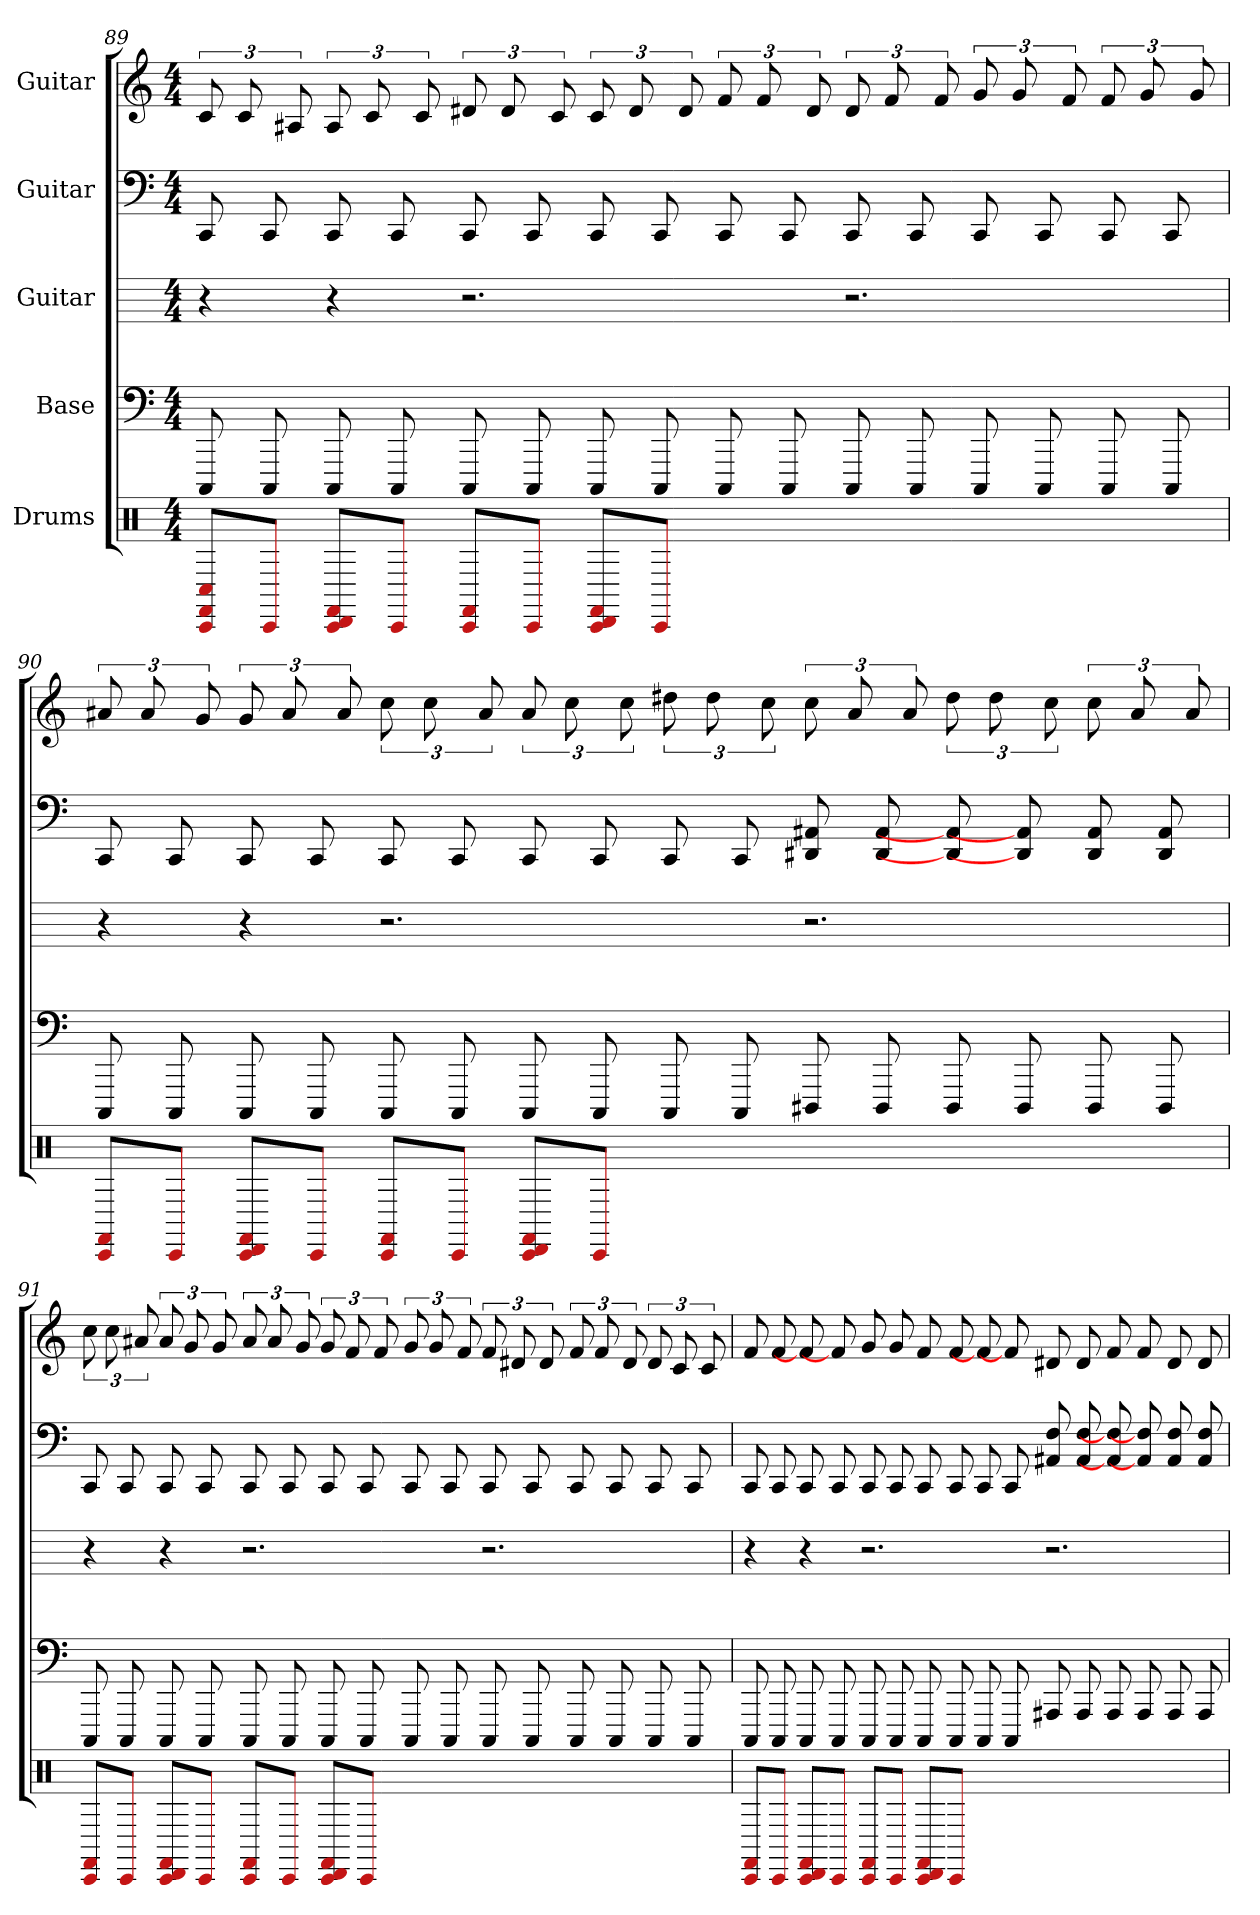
**kern	**kern	**kern	**kern	**kern
*part5	*part4	*part3	*part2	*part1
*staff5	*staff4	*staff3	*staff2	*staff1
*I"Drums	*I"Base	*I"Guitar	*I"Guitar	*I"Guitar
*clefX	*	*	*	*
*k[]	*k[]	*k[]	*k[]	*k[]
*M4/4	*M4/4	*M4/4	*M4/4	*M4/4
=89	=89	=89	=89	=89
8C#/ 8FF/ 8CC/L	8CCC	4r	8CC	12c
.	.	.	.	12c
8CC/J	8CCC	.	8CC	.
.	.	.	.	12A#
8FF/ 8DD/ 8CC/L	8CCC	4r	8CC	12A#
.	.	.	.	12c
8CC/J	8CCC	.	8CC	.
.	.	.	.	12c
8FF/ 8CC/L	8CCC	2.r	8CC	12d#
.	.	.	.	12d#
8CC/J	8CCC	.	8CC	.
.	.	.	.	12c
8FF/ 8DD/ 8CC/L	8CCC	.	8CC	12c
.	.	.	.	12d#
8CC/J	8CCC	.	8CC	.
.	.	.	.	12d#
1ryy	8CCC	.	8CC	12f
.	.	.	.	12f
.	8CCC	.	8CC	.
.	.	.	.	12d#
.	8CCC	2.r	8CC	12d#
.	.	.	.	12f
.	8CCC	.	8CC	.
.	.	.	.	12f
.	8CCC	.	8CC	12g
.	.	.	.	12g
.	8CCC	.	8CC	.
.	.	.	.	12f
.	8CCC	.	8CC	12f
.	.	.	.	12g
.	8CCC	.	8CC	.
.	.	.	.	12g
=90	=90	=90	=90	=90
8FF/ 8CC/L	8CCC	4r	8CC	12a#
.	.	.	.	12a#
8CC/J	8CCC	.	8CC	.
.	.	.	.	12g
8FF/ 8DD/ 8CC/L	8CCC	4r	8CC	12g
.	.	.	.	12a#
8CC/J	8CCC	.	8CC	.
.	.	.	.	12a#
8FF/ 8CC/L	8CCC	2.r	8CC	12cc
.	.	.	.	12cc
8CC/J	8CCC	.	8CC	.
.	.	.	.	12a#
8FF/ 8DD/ 8CC/L	8CCC	.	8CC	12a#
.	.	.	.	12cc
8CC/J	8CCC	.	8CC	.
.	.	.	.	12cc
1ryy	8CCC	.	8CC	12dd#
.	.	.	.	12dd#
.	8CCC	.	8CC	.
.	.	.	.	12cc
.	8DDD#	2.r	8AA# 8DD#	12cc
.	.	.	.	12a#
.	8DDD#	.	8AA# 8DD#	.
.	.	.	.	12a#
.	8DDD#	.	8AA#] 8DD#]	12dd#
.	.	.	.	12dd#
.	8DDD#	.	8AA#] 8DD#]	.
.	.	.	.	12cc
.	8DDD#	.	8AA# 8DD#	12cc
.	.	.	.	12a#
.	8DDD#	.	8AA# 8DD#	.
.	.	.	.	12a#
=91	=91	=91	=91	=91
8FF/ 8CC/L	8CCC	4r	8CC	12cc
.	.	.	.	12cc
8CC/J	8CCC	.	8CC	.
.	.	.	.	12a#
8FF/ 8DD/ 8CC/L	8CCC	4r	8CC	12a#
.	.	.	.	12g
8CC/J	8CCC	.	8CC	.
.	.	.	.	12g
8FF/ 8CC/L	8CCC	2.r	8CC	12a#
.	.	.	.	12a#
8CC/J	8CCC	.	8CC	.
.	.	.	.	12g
8FF/ 8DD/ 8CC/L	8CCC	.	8CC	12g
.	.	.	.	12f
8CC/J	8CCC	.	8CC	.
.	.	.	.	12f
1ryy	8CCC	.	8CC	12g
.	.	.	.	12g
.	8CCC	.	8CC	.
.	.	.	.	12f
.	8CCC	2.r	8CC	12f
.	.	.	.	12d#
.	8CCC	.	8CC	.
.	.	.	.	12d#
.	8CCC	.	8CC	12f
.	.	.	.	12f
.	8CCC	.	8CC	.
.	.	.	.	12d#
.	8CCC	.	8CC	12d#
.	.	.	.	12c
.	8CCC	.	8CC	.
.	.	.	.	12c
=92	=92	=92	=92	=92
8FF/ 8CC/L	8CCC	4r	8CC	8f
8CC/J	8CCC	.	8CC	8f
8FF/ 8DD/ 8CC/L	8CCC	4r	8CC	8f]
8CC/J	8CCC	.	8CC	8f]
8FF/ 8CC/L	8CCC	2.r	8CC	8g
8CC/J	8CCC	.	8CC	8g
8FF/ 8DD/ 8CC/L	8CCC	.	8CC	8f
8CC/J	8CCC	.	8CC	8f
1ryy	8CCC	.	8CC	8f]
.	8CCC	.	8CC	8f]
.	8AAA#	2.r	8F 8AA#	8d#
.	8AAA#	.	8F 8AA#	8d#
.	8AAA#	.	8F] 8AA#]	8f
.	8AAA#	.	8F] 8AA#]	8f
.	8AAA#	.	8F 8AA#	8d#
.	8AAA#	.	8F 8AA#	8d#
=	=	=	=	=
*-	*-	*-	*-	*-
